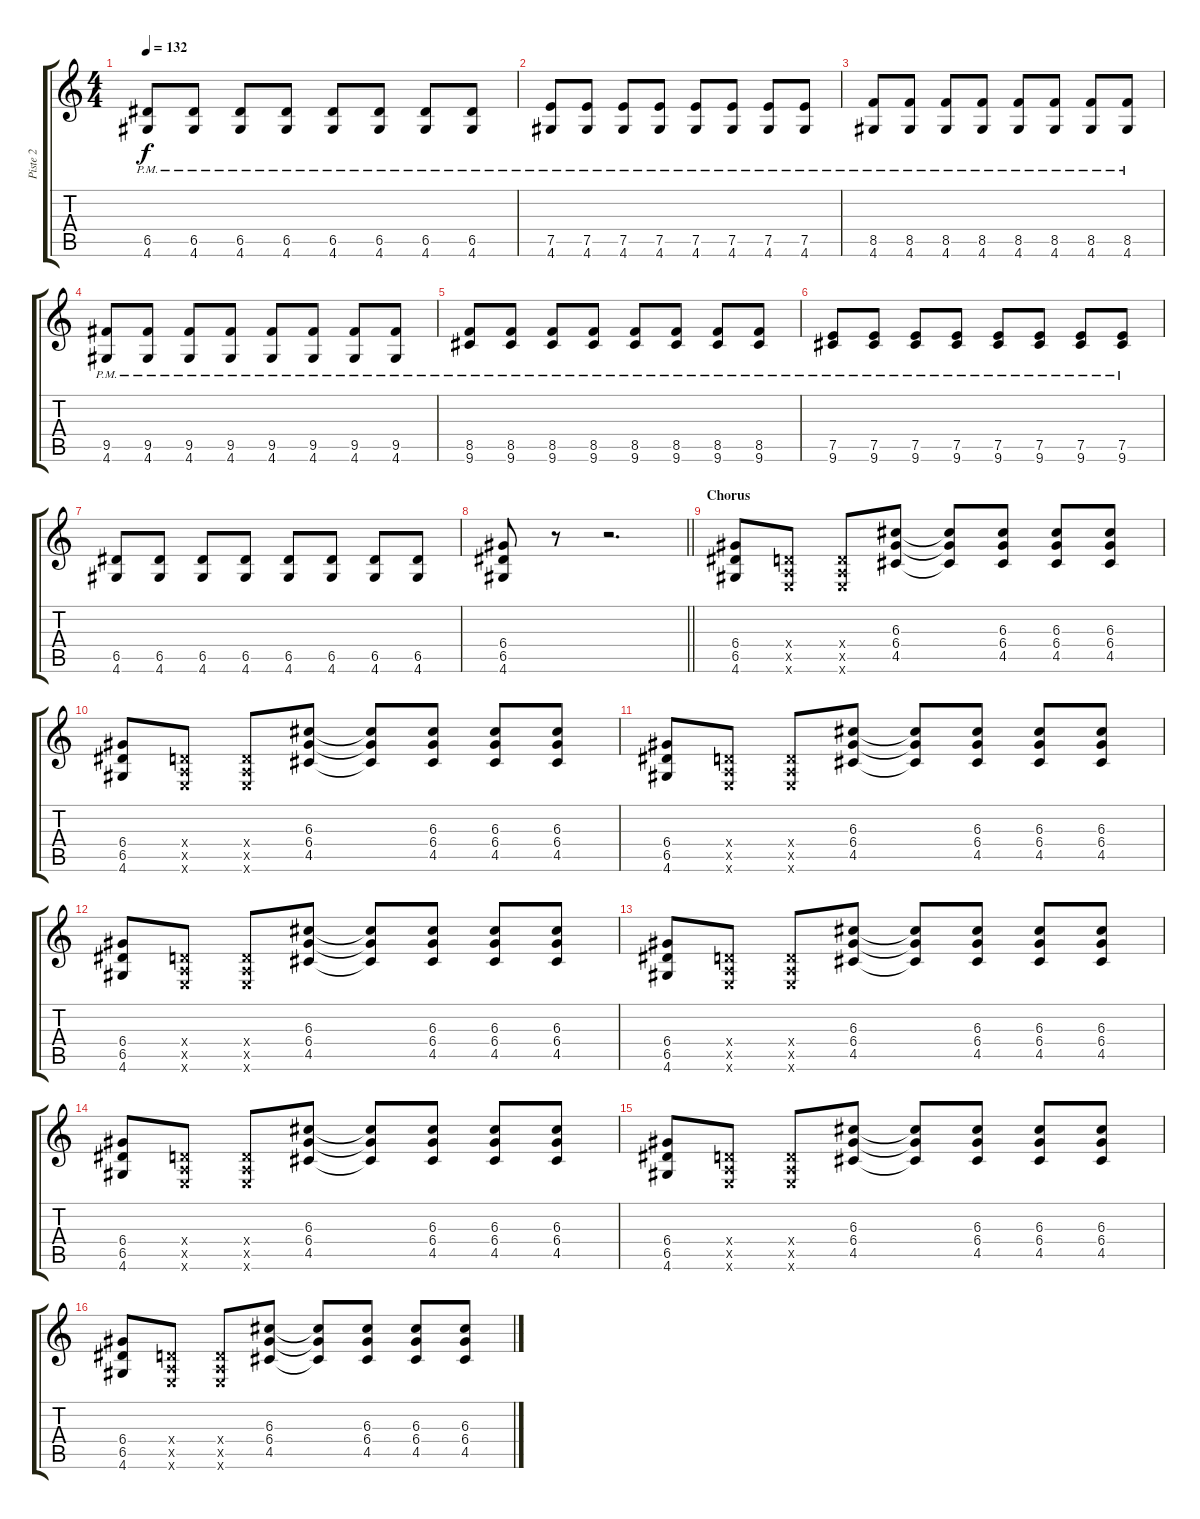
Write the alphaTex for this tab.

\track ("Piste 2" "Piste 2") {instrument acousticguitarsteel}
\staff {score tabs}
\tuning (E4 B3 G3 D3 A2 E2) {hide}
\ts (4 4)
\tempo 132
\clef g2
\ks c
(6.5{pm} 4.6{pm}).8{dy f} (6.5{pm} 4.6{pm}).8 (6.5{pm} 4.6{pm}).8 (6.5{pm} 4.6{pm}).8 (6.5{pm} 4.6{pm}).8 (6.5{pm} 4.6{pm}).8 (6.5{pm} 4.6{pm}).8 (6.5{pm} 4.6{pm}).8 |
(7.5{pm} 4.6{pm}).8 (7.5{pm} 4.6{pm}).8 (7.5{pm} 4.6{pm}).8 (7.5{pm} 4.6{pm}).8 (7.5{pm} 4.6{pm}).8 (7.5{pm} 4.6{pm}).8 (7.5{pm} 4.6{pm}).8 (7.5{pm} 4.6{pm}).8 |
(8.5{pm} 4.6{pm}).8 (8.5{pm} 4.6{pm}).8 (8.5{pm} 4.6{pm}).8 (8.5{pm} 4.6{pm}).8 (8.5{pm} 4.6{pm}).8 (8.5{pm} 4.6{pm}).8 (8.5{pm} 4.6{pm}).8 (8.5{pm} 4.6{pm}).8 |
(9.5{pm} 4.6{pm}).8 (9.5{pm} 4.6{pm}).8 (9.5{pm} 4.6{pm}).8 (9.5{pm} 4.6{pm}).8 (9.5{pm} 4.6{pm}).8 (9.5{pm} 4.6{pm}).8 (9.5{pm} 4.6{pm}).8 (9.5{pm} 4.6{pm}).8 |
(8.5{pm} 9.6).8 (8.5{pm} 9.6).8 (8.5{pm} 9.6).8 (8.5{pm} 9.6).8 (8.5{pm} 9.6).8 (8.5{pm} 9.6).8 (8.5{pm} 9.6).8 (8.5{pm} 9.6).8 |
(7.5{pm} 9.6).8 (7.5{pm} 9.6).8 (7.5{pm} 9.6).8 (7.5{pm} 9.6).8 (7.5{pm} 9.6).8 (7.5{pm} 9.6).8 (7.5{pm} 9.6).8 (7.5{pm} 9.6).8 |
(6.5 4.6).8 (6.5 4.6).8 (6.5 4.6).8 (6.5 4.6).8 (6.5 4.6).8 (6.5 4.6).8 (6.5 4.6).8 (6.5 4.6).8 |
\barLineRight lightlight
(6.4 6.5 4.6).8 r.8 r.2{d} |
\section ("" "Chorus")
(6.4 6.5 4.6).8 (0.4{x} 0.5{x} 0.6{x}).8 (0.4{x} 0.5{x} 0.6{x}).8 (6.3 6.4 4.5).8 (6.3{t} 6.4{t} 4.5{t}).8 (6.3 6.4 4.5).8 (6.3 6.4 4.5).8 (6.3 6.4 4.5).8 |
(6.4 6.5 4.6).8 (0.4{x} 0.5{x} 0.6{x}).8 (0.4{x} 0.5{x} 0.6{x}).8 (6.3 6.4 4.5).8 (6.3{t} 6.4{t} 4.5{t}).8 (6.3 6.4 4.5).8 (6.3 6.4 4.5).8 (6.3 6.4 4.5).8 |
(6.4 6.5 4.6).8 (0.4{x} 0.5{x} 0.6{x}).8 (0.4{x} 0.5{x} 0.6{x}).8 (6.3 6.4 4.5).8 (6.3{t} 6.4{t} 4.5{t}).8 (6.3 6.4 4.5).8 (6.3 6.4 4.5).8 (6.3 6.4 4.5).8 |
(6.4 6.5 4.6).8 (0.4{x} 0.5{x} 0.6{x}).8 (0.4{x} 0.5{x} 0.6{x}).8 (6.3 6.4 4.5).8 (6.3{t} 6.4{t} 4.5{t}).8 (6.3 6.4 4.5).8 (6.3 6.4 4.5).8 (6.3 6.4 4.5).8 |
(6.4 6.5 4.6).8 (0.4{x} 0.5{x} 0.6{x}).8 (0.4{x} 0.5{x} 0.6{x}).8 (6.3 6.4 4.5).8 (6.3{t} 6.4{t} 4.5{t}).8 (6.3 6.4 4.5).8 (6.3 6.4 4.5).8 (6.3 6.4 4.5).8 |
(6.4 6.5 4.6).8 (0.4{x} 0.5{x} 0.6{x}).8 (0.4{x} 0.5{x} 0.6{x}).8 (6.3 6.4 4.5).8 (6.3{t} 6.4{t} 4.5{t}).8 (6.3 6.4 4.5).8 (6.3 6.4 4.5).8 (6.3 6.4 4.5).8 |
(6.4 6.5 4.6).8 (0.4{x} 0.5{x} 0.6{x}).8 (0.4{x} 0.5{x} 0.6{x}).8 (6.3 6.4 4.5).8 (6.3{t} 6.4{t} 4.5{t}).8 (6.3 6.4 4.5).8 (6.3 6.4 4.5).8 (6.3 6.4 4.5).8 |
(6.4 6.5 4.6).8 (0.4{x} 0.5{x} 0.6{x}).8 (0.4{x} 0.5{x} 0.6{x}).8 (6.3 6.4 4.5).8 (6.3{t} 6.4{t} 4.5{t}).8 (6.3 6.4 4.5).8 (6.3 6.4 4.5).8 (6.3 6.4 4.5).8
